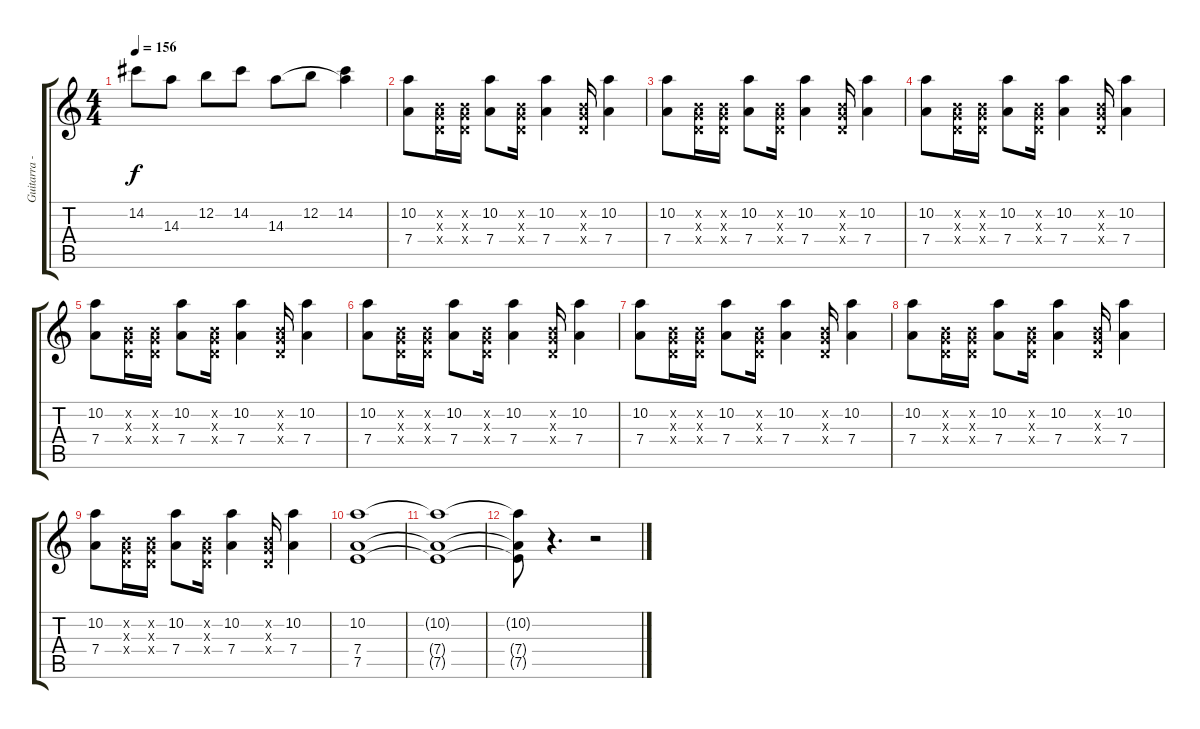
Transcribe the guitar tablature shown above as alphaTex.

\track ("Guitarra - Cabeleira" "Guitarra -") {instrument distortionguitar}
\staff {score tabs}
\tuning (E4 B3 G3 D3 A2 E2) {hide}
\ts (4 4)
\tempo 156
\clef g2
\ks c
14.2.8{dy f} 14.3.8 12.2.8 14.2.8{volume 11} 14.3.8 12.2.8 (14.2 14.3{t}).4 |
(10.2 7.4).8{volume 10} (0.2{x} 0.3{x} 0.4{x}).16 (0.2{x} 0.3{x} 0.4{x}).16 (10.2 7.4).8 (0.2{x} 0.3{x} 0.4{x}).16 (10.2 7.4).4 (0.2{x} 0.3{x} 0.4{x}).16 (10.2 7.4).4 |
(10.2 7.4).8 (0.2{x} 0.3{x} 0.4{x}).16 (0.2{x} 0.3{x} 0.4{x}).16 (10.2 7.4).8 (0.2{x} 0.3{x} 0.4{x}).16 (10.2 7.4).4 (0.2{x} 0.3{x} 0.4{x}).16 (10.2 7.4).4 |
(10.2 7.4).8 (0.2{x} 0.3{x} 0.4{x}).16 (0.2{x} 0.3{x} 0.4{x}).16 (10.2 7.4).8 (0.2{x} 0.3{x} 0.4{x}).16 (10.2 7.4).4 (0.2{x} 0.3{x} 0.4{x}).16 (10.2 7.4).4 |
(10.2 7.4).8 (0.2{x} 0.3{x} 0.4{x}).16 (0.2{x} 0.3{x} 0.4{x}).16 (10.2 7.4).8 (0.2{x} 0.3{x} 0.4{x}).16 (10.2 7.4).4 (0.2{x} 0.3{x} 0.4{x}).16 (10.2 7.4).4 |
(10.2 7.4).8 (0.2{x} 0.3{x} 0.4{x}).16 (0.2{x} 0.3{x} 0.4{x}).16 (10.2 7.4).8 (0.2{x} 0.3{x} 0.4{x}).16 (10.2 7.4).4 (0.2{x} 0.3{x} 0.4{x}).16 (10.2 7.4).4 |
(10.2 7.4).8 (0.2{x} 0.3{x} 0.4{x}).16 (0.2{x} 0.3{x} 0.4{x}).16 (10.2 7.4).8 (0.2{x} 0.3{x} 0.4{x}).16 (10.2 7.4).4 (0.2{x} 0.3{x} 0.4{x}).16 (10.2 7.4).4 |
(10.2 7.4).8 (0.2{x} 0.3{x} 0.4{x}).16 (0.2{x} 0.3{x} 0.4{x}).16 (10.2 7.4).8 (0.2{x} 0.3{x} 0.4{x}).16 (10.2 7.4).4 (0.2{x} 0.3{x} 0.4{x}).16 (10.2 7.4).4 |
(10.2 7.4).8 (0.2{x} 0.3{x} 0.4{x}).16 (0.2{x} 0.3{x} 0.4{x}).16 (10.2 7.4).8 (0.2{x} 0.3{x} 0.4{x}).16 (10.2 7.4).4 (0.2{x} 0.3{x} 0.4{x}).16 (10.2 7.4).4 |
(10.2 7.4 7.5).1 |
(10.2{t} 7.4{t} 7.5{t}).1 |
(10.2{t} 7.4{t} 7.5{t}).8 r.4{d} r.2
